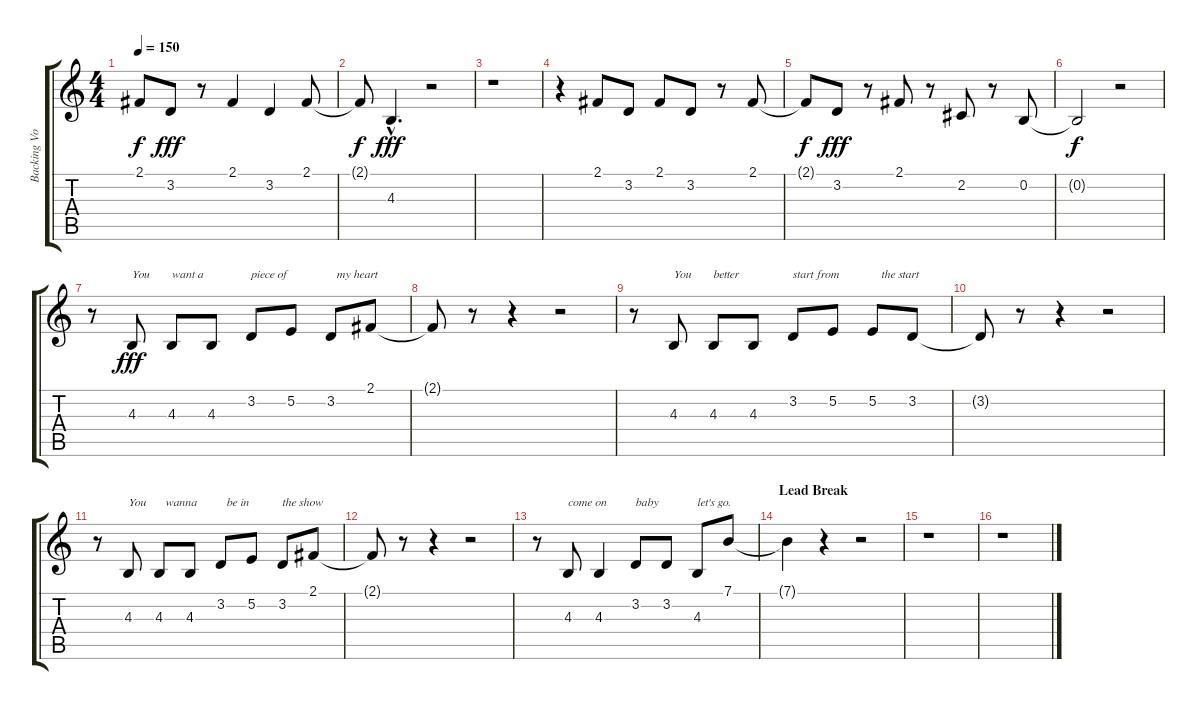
\track ("Backing Vocals" "Backing Vo") {instrument clarinet}
\staff {score tabs}
\tuning (E4 B3 G3 D3 A2 E2) {hide}
\ts (4 4)
\tempo 150
\clef g2
\ks c
2.1{t}.8{dy f} 3.2.8{dy fff} r.8 2.1.4 3.2.4 2.1.8 |
2.1{t}.8{dy f} 4.3{hac}.4{d dy fff} r.2 |
r.1 |
r.4 2.1.8 3.2.8 2.1.8 3.2.8 r.8 2.1.8 |
2.1{t}.8{dy f} 3.2.8{dy fff} r.8 2.1.8 r.8 2.2.8 r.8 0.2.8 |
0.2{t}.2{dy f} r.2 |
r.8 4.3.8{txt "You" dy fff} 4.3.8{txt "want a"} 4.3.8 3.2.8{txt "piece of"} 5.2.8 3.2.8{txt "  my heart"} 2.1.8 |
2.1{t}.8 r.8 r.4 r.2 |
r.8 4.3.8{txt "You"} 4.3.8{txt "better"} 4.3.8 3.2.8{txt "start from"} 5.2.8 5.2.8{txt "   the start"} 3.2.8 |
3.2{t}.8 r.8 r.4 r.2 |
r.8 4.3.8{txt "You"} 4.3.8{txt "  wanna"} 4.3.8 3.2.8{txt "  be in"} 5.2.8 3.2.8{txt "the show"} 2.1.8 |
2.1{t}.8 r.8 r.4 r.2 |
r.8 4.3.8{txt "come on"} 4.3.4 3.2.8{txt "baby"} 3.2.8 4.3.8{txt "let's go."} 7.1.8 |
\section ("" "Lead Break")
7.1{t}.4 r.4 r.2 |
r.1 |
r.1
